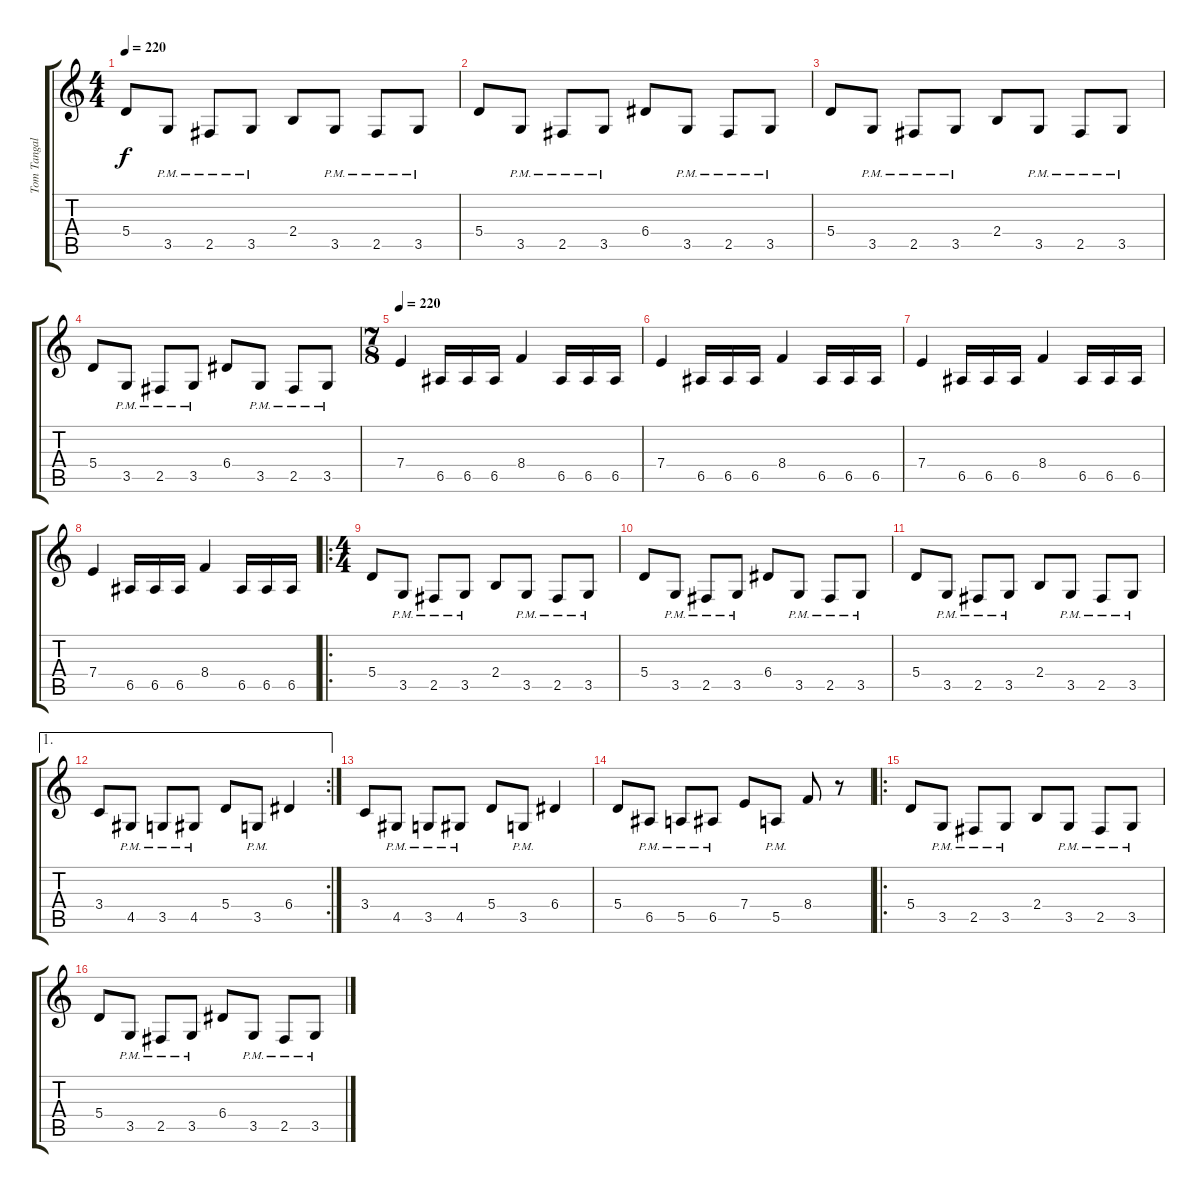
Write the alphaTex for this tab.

\track ("Tom Tangalos" "Tom Tangal") {instrument distortionguitar}
\staff {score tabs}
\tuning (B3 Gb3 D3 A2 E2 B1) {hide}
\ts (4 4)
\tempo 220
\clef g2
\ks c
5.4.8{dy f} 3.5{pm}.8 2.5{pm}.8 3.5{pm}.8 2.4.8 3.5{pm}.8 2.5{pm}.8 3.5{pm}.8 |
5.4.8 3.5{pm}.8 2.5{pm}.8 3.5{pm}.8 6.4.8 3.5{pm}.8 2.5{pm}.8 3.5{pm}.8 |
5.4.8 3.5{pm}.8 2.5{pm}.8 3.5{pm}.8 2.4.8 3.5{pm}.8 2.5{pm}.8 3.5{pm}.8 |
5.4.8 3.5{pm}.8 2.5{pm}.8 3.5{pm}.8 6.4.8 3.5{pm}.8 2.5{pm}.8 3.5{pm}.8 |
\ts (7 8)
\tempo 220
7.4.4 6.5.16 6.5.16 6.5.16 8.4.4 6.5.16 6.5.16 6.5.16 |
7.4.4 6.5.16 6.5.16 6.5.16 8.4.4 6.5.16 6.5.16 6.5.16 |
7.4.4 6.5.16 6.5.16 6.5.16 8.4.4 6.5.16 6.5.16 6.5.16 |
7.4.4 6.5.16 6.5.16 6.5.16 8.4.4 6.5.16 6.5.16 6.5.16 |
\ro
\ts (4 4)
5.4.8 3.5{pm}.8 2.5{pm}.8 3.5{pm}.8 2.4.8 3.5{pm}.8 2.5{pm}.8 3.5{pm}.8 |
5.4.8 3.5{pm}.8 2.5{pm}.8 3.5{pm}.8 6.4.8 3.5{pm}.8 2.5{pm}.8 3.5{pm}.8 |
5.4.8 3.5{pm}.8 2.5{pm}.8 3.5{pm}.8 2.4.8 3.5{pm}.8 2.5{pm}.8 3.5{pm}.8 |
\ae 1
\rc 2
3.4.8 4.5{pm}.8 3.5{pm}.8 4.5{pm}.8 5.4.8 3.5{pm}.8 6.4.4 |
3.4.8 4.5{pm}.8 3.5{pm}.8 4.5{pm}.8 5.4.8 3.5{pm}.8 6.4.4 |
5.4.8 6.5{pm}.8 5.5{pm}.8 6.5{pm}.8 7.4.8 5.5{pm}.8 8.4.8 r.8 |
\ro
5.4.8 3.5{pm}.8 2.5{pm}.8 3.5{pm}.8 2.4.8 3.5{pm}.8 2.5{pm}.8 3.5{pm}.8 |
5.4.8 3.5{pm}.8 2.5{pm}.8 3.5{pm}.8 6.4.8 3.5{pm}.8 2.5{pm}.8 3.5{pm}.8
